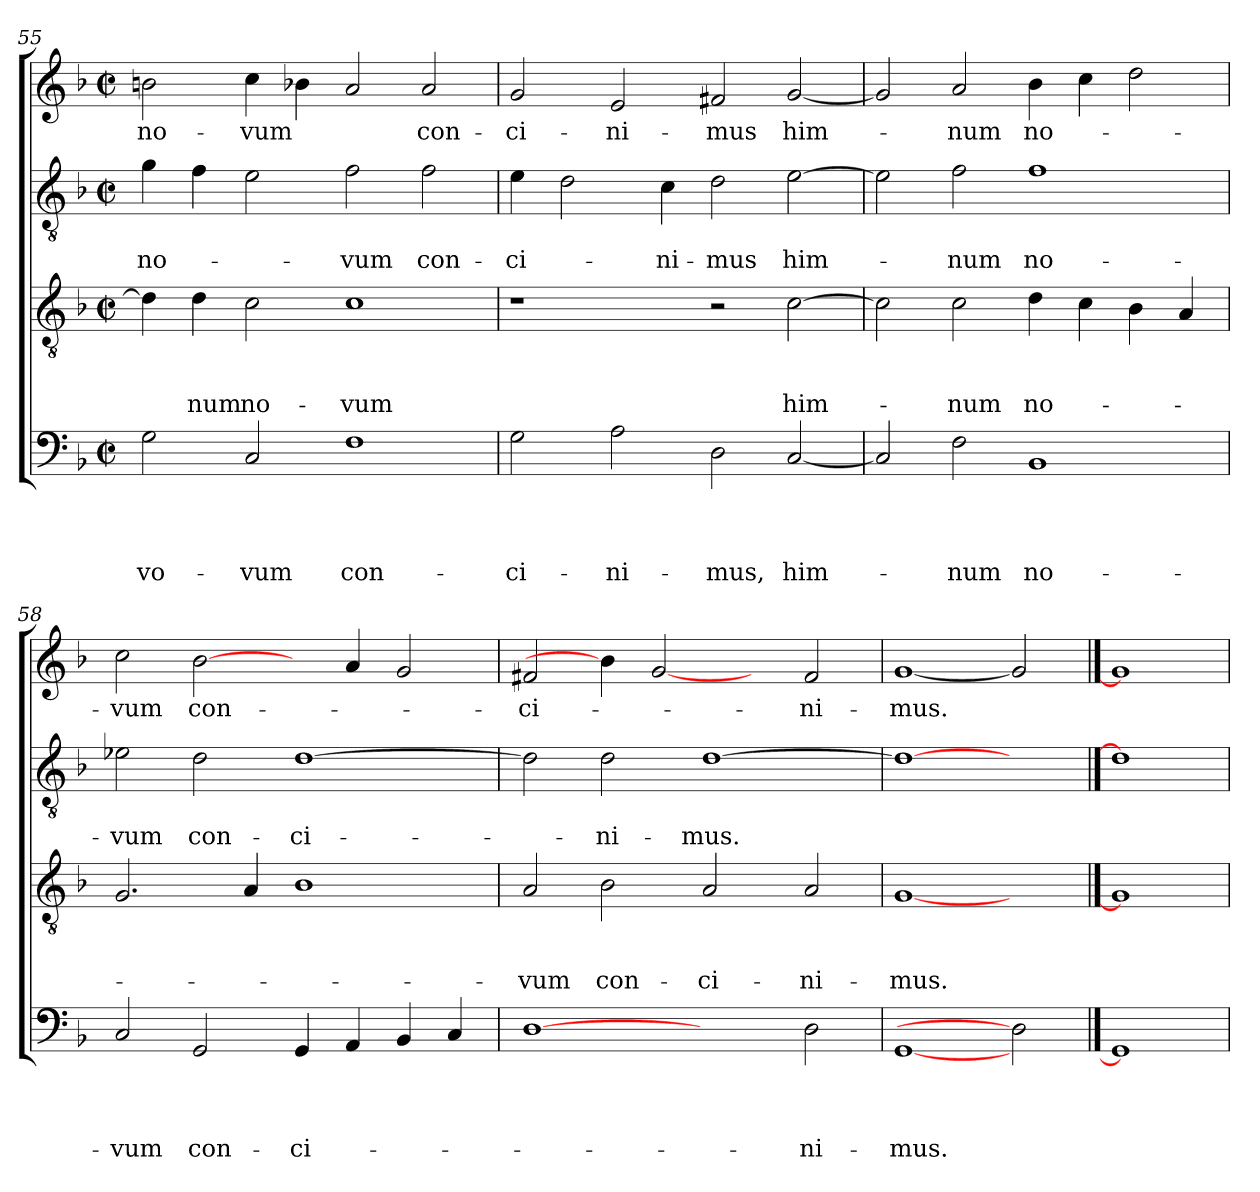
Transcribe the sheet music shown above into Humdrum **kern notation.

**kern	**text	**text	**text	**text	**kern	**text	**text	**text	**kern	**text	**text	**kern	**text
*part4	*part4	*part4	*part4	*part4	*part3	*part3	*part3	*part3	*part2	*part2	*part2	*part1	*part1
*staff4	*staff4	*staff4	*staff4	*staff4	*staff3	*staff3	*staff3	*staff3	*staff2	*staff2	*staff2	*staff1	*staff1
*clefF4	*	*	*	*	*clefGv2	*	*	*	*clefGv2	*	*	*clefG2	*
*k[b-]	*	*	*	*	*k[b-]	*	*	*	*k[b-]	*	*	*k[b-]	*
*F:	*	*	*	*	*F:	*	*	*	*F:	*	*	*F:	*
*M2/2	*	*	*	*	*M2/2	*	*	*	*M2/2	*	*	*M2/2	*
*met(c|)	*	*	*	*	*met(c|)	*	*	*	*met(c|)	*	*	*met(c|)	*
=55	=55	=55	=55	=55	=55	=55	=55	=55	=55	=55	=55	=55	=55
!	!	!	!	!LO:LY:b	!	!	!	!	!	!	!LO:LY:b	!	!LO:LY:b
2G\	.	.	.	vo-	4d\]	.	.	.	4g\	.	no-	2bn\	no-
!	!	!	!	!	!	!	!	!LO:LY:b	!	!	!	!	!
.	.	.	.	.	4d\	.	.	-num	4f\	.	.	.	.
!	!	!	!	!LO:LY:b	!	!	!	!LO:LY:b	!	!	!	!	!LO:LY:b
2C/	.	.	.	-vum	2c\	.	.	no-	2e\	.	.	4cc\	-vum
.	.	.	.	.	.	.	.	.	.	.	.	4b-X\	.
!	!	!	!	!LO:LY:b	!	!	!	!LO:LY:b	!	!	!LO:LY:b	!	!
1F	.	.	.	con-	1c	.	.	-vum	2f\	.	-vum	2a/	.
!	!	!	!	!	!	!	!	!	!	!	!LO:LY:b	!	!LO:LY:b
.	.	.	.	.	.	.	.	.	2f\	.	con-	2a/	con-
!!LO:LB:g=z
=56	=56	=56	=56	=56	=56	=56	=56	=56	=56	=56	=56	=56	=56
!	!	!	!	!LO:LY:b	!	!	!	!	!	!	!LO:LY:b	!	!LO:LY:b
2G\	.	.	.	-ci-	1r	.	.	.	4e\	.	-ci-	2g/	-ci-
.	.	.	.	.	.	.	.	.	2d\	.	.	.	.
!	!	!	!	!LO:LY:b	!	!	!	!	!	!	!	!	!LO:LY:b
2A\	.	.	.	-ni-	.	.	.	.	.	.	.	2e/	-ni-
!	!	!	!	!	!	!	!	!	!	!	!LO:LY:b	!	!
.	.	.	.	.	.	.	.	.	4c\	.	-ni-	.	.
!	!	!	!	!LO:LY:b	!	!	!	!	!	!	!LO:LY:b	!	!LO:LY:b
2D\	.	.	.	-mus,	2r	.	.	.	2d\	.	-mus	2f#X/	-mus
!	!	!	!	!LO:LY:b	!	!	!	!LO:LY:b	!	!	!LO:LY:b	!	!LO:LY:b
[2C/	.	.	.	him-	[2c\	.	.	him-	[2e\	.	him-	[2g/	him-
=57	=57	=57	=57	=57	=57	=57	=57	=57	=57	=57	=57	=57	=57
2C/]	.	.	.	.	2c\]	.	.	.	2e\]	.	.	2g/]	.
!	!	!	!	!LO:LY:b	!	!	!	!LO:LY:b	!	!	!LO:LY:b	!	!LO:LY:b
2F\	.	.	.	-num	2c\	.	.	-num	2f\	.	-num	2a/	-num
!	!	!	!	!LO:LY:b	!	!	!	!LO:LY:b	!	!	!LO:LY:b	!	!LO:LY:b
1BB-	.	.	.	no-	4d\	.	.	no-	1f	.	no-	4b-\	no-
.	.	.	.	.	4c\	.	.	.	.	.	.	4cc\	.
.	.	.	.	.	4B-\	.	.	.	.	.	.	2dd\	.
.	.	.	.	.	4A/	.	.	.	.	.	.	.	.
=58	=58	=58	=58	=58	=58	=58	=58	=58	=58	=58	=58	=58	=58
!	!	!	!	!LO:LY:b	!	!	!	!	!	!	!LO:LY:b	!	!LO:LY:b
2C/	.	.	.	-vum	2.G/	.	.	.	2e-X\	.	-vum	2cc\	-vum
!	!	!	!	!LO:LY:b	!	!	!	!	!	!	!LO:LY:b	!	!LO:LY:b
2GG/	.	.	.	con-	.	.	.	.	2d\	.	con-	[2b-\	con-
.	.	.	.	.	4A/	.	.	.	.	.	.	.	.
!	!	!	!	!LO:LY:b	!	!	!	!	!	!	!LO:LY:b	!	!
4GG/	.	.	.	-ci-	1B-	.	.	.	[1d	.	-ci-	4ryy	.
4AA/	.	.	.	.	.	.	.	.	.	.	.	4a/	.
4BB-/	.	.	.	.	.	.	.	.	.	.	.	2g/	.
4C/	.	.	.	.	.	.	.	.	.	.	.	.	.
=59	=59	=59	=59	=59	=59	=59	=59	=59	=59	=59	=59	=59	=59
!	!	!	!	!	!	!	!	!LO:LY:b	!	!	!	!	!LO:LY:b
[1D	.	.	.	.	2A/	.	.	-vum	2d\]	.	.	2f#X/	-ci-
!	!	!	!	!	!	!	!	!LO:LY:b	!	!	!LO:LY:b	!	!
.	.	.	.	.	2B-\	.	.	con-	2d\	.	-ni-	4b-\]	.
.	.	.	.	.	.	.	.	.	.	.	.	[2g	.
!	!	!	!	!	!	!	!	!LO:LY:b	!	!	!LO:LY:b	!	!
2ryy	.	.	.	.	2A/	.	.	-ci-	[1d	.	-mus.	.	.
.	.	.	.	.	.	.	.	.	.	.	.	4ryy	.
!	!	!	!	!LO:LY:b	!	!	!	!LO:LY:b	!	!	!	!	!LO:LY:b
2D\	.	.	.	-ni-	2A/	.	.	-ni-	.	.	.	2f#/	-ni-
=60	=60	=60	=60	=60	=60	=60	=60	=60	=60	=60	=60	=60	=60
!	!	!	!	!LO:LY:b	!	!	!	!LO:LY:b	!	!	!	!	!LO:LY:b
[1GG	.	.	.	-mus.	[1G	.	.	-mus.	1d_	.	.	[1g	-mus.
2D]	.	.	.	.	2ryy	.	.	.	2ryy	.	.	2g]	.
==61	==61	==61	==61	==61	==61	==61	==61	==61	==61	==61	==61	==61	==61
1GG]	.	.	.	.	1G]	.	.	.	1d]	.	.	1g]	.
=	=	=	=	=	=	=	=	=	=	=	=	=	=
*-	*-	*-	*-	*-	*-	*-	*-	*-	*-	*-	*-	*-	*-
